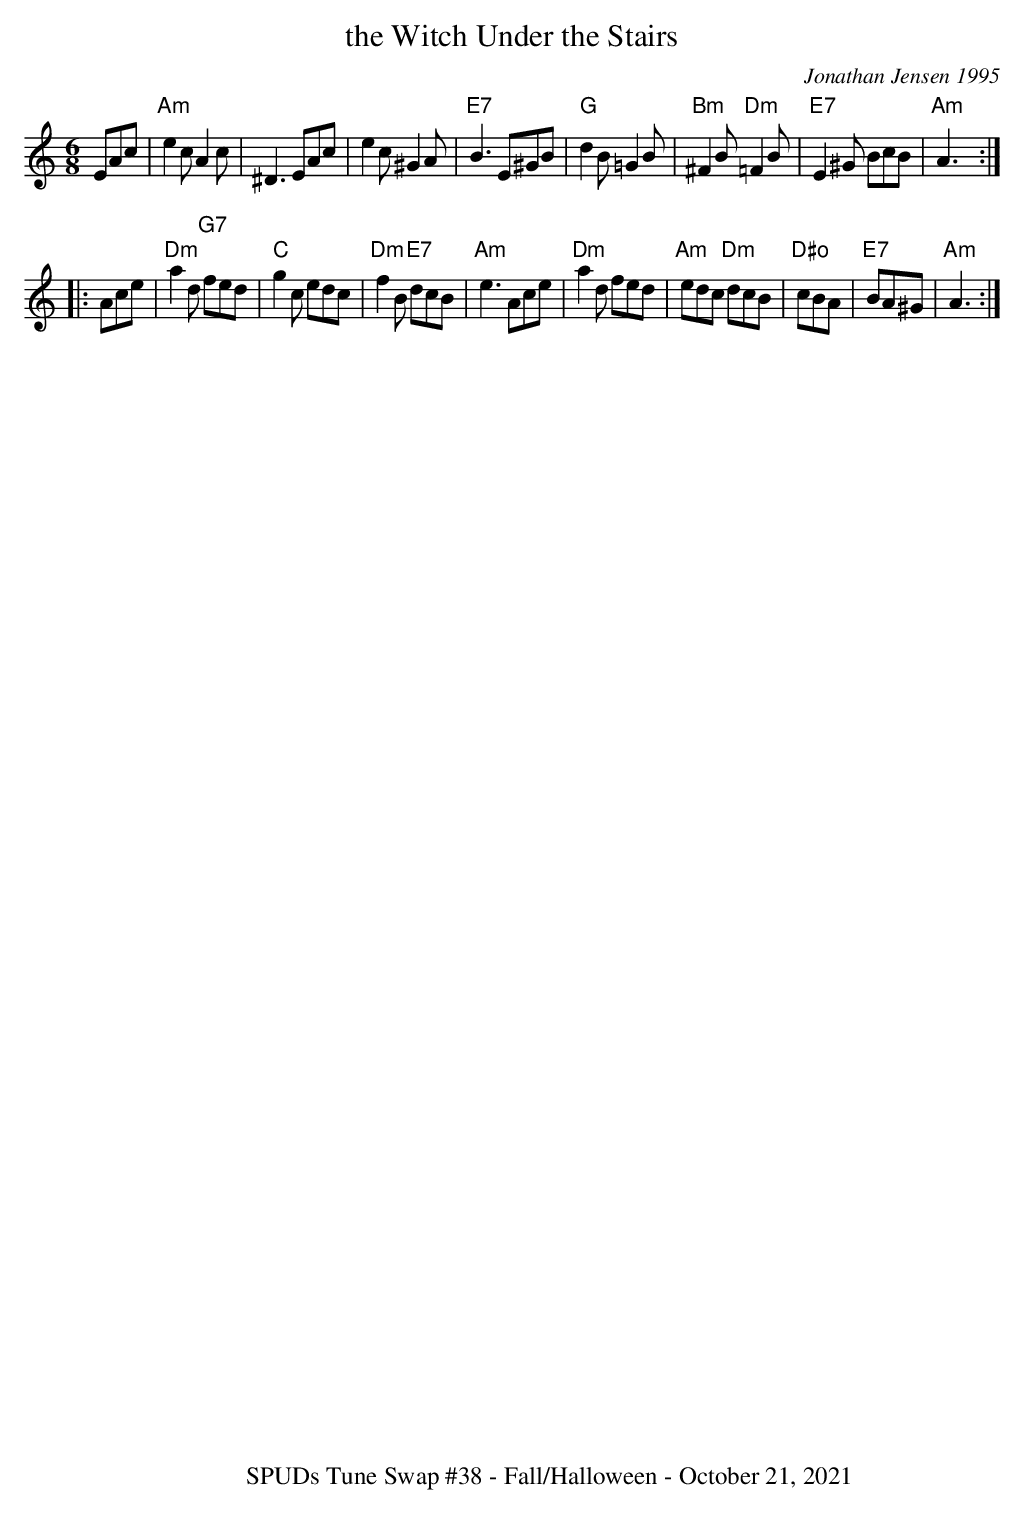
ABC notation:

X:1
T:the Witch Under the Stairs
C:Jonathan Jensen 1995
M:6/8
L:1/8
K: Am
EAc|"Am"e2c A2c|^D3 EAc|e2c ^G2A|"E7" B3 E^GB|\
"G"d2B =G2B|"Bm"^F2B "Dm"=F2B|"E7"E2^G BcB|"Am"A3:|
|:Ace|"Dm"a2d "G7"fed|"C"g2c edc|"Dm"f2B "E7"dcB|"Am"e3 Ace|\
"Dm"a2d fed|"Am"edc "Dm"dcB|"D#o"cBA|"E7"BA^G|"Am"A3:|
